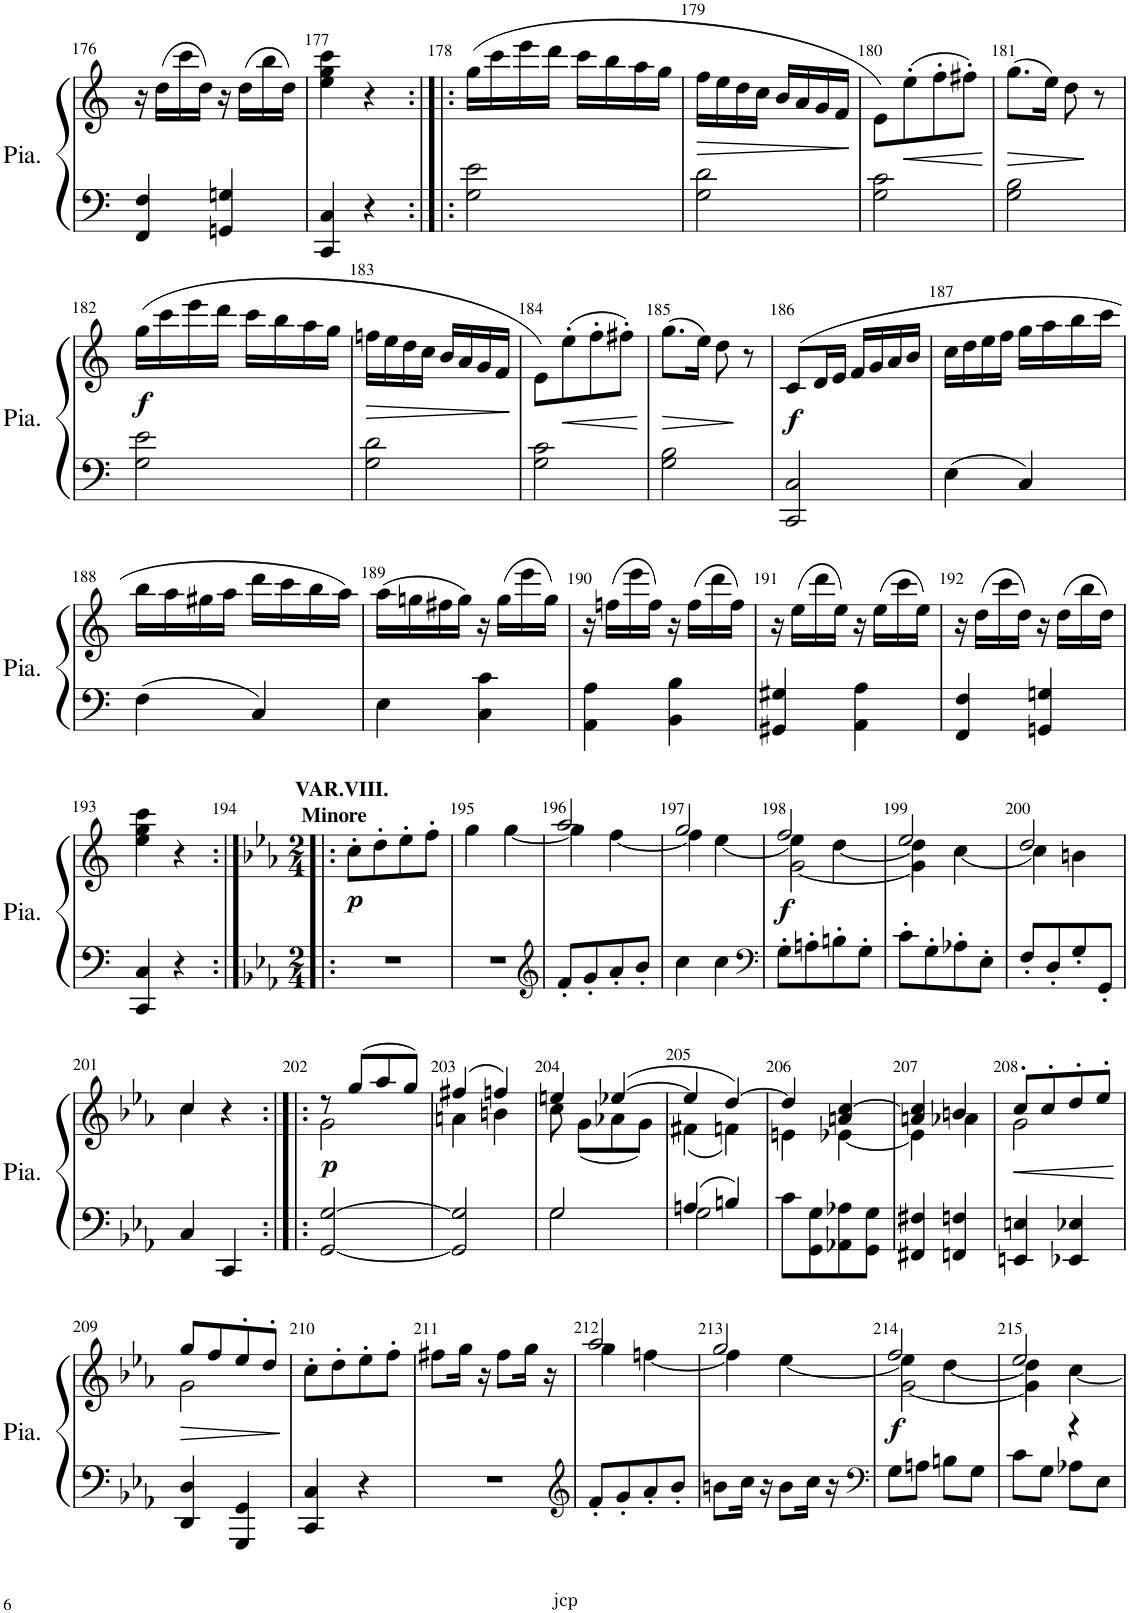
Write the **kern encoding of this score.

**kern	**kern	**dynam
*part1	*part1	*part1
*staff2	*staff1	*staff1/2
*I"Piano	*	*
*I'Pia.	*	*
!!LO:PB:g=z
*clefF4	*clefG2	*
*k[]	*k[]	*
*M2/4	*M2/4	*
=176	=176	=176
4FF/ 4F/	16r	.
.	(16dd\LL	.
.	16ccc\	.
.	16dd\JJ)	.
4GGn/ 4Gn/	16r	.
.	(16dd\LL	.
.	16bb\	.
.	16dd\JJ)	.
=177	=177	=177
4CC/ 4C/	4ee\ 4gg\ 4ccc\	.
4r	4r	.
=178:|!|:	=178:|!|:	=178:|!|:
2G\ 2e\	(16gg\LL	.
.	16ccc\	.
.	16eee\	.
.	16ddd\JJ	.
.	16ccc\LL	.
.	16bb\	.
.	16aa\	.
.	16gg\JJ	.
=179	=179	=179
!	!	!LO:HP:b
2G\ 2d\	16ff\LL	>
.	16ee\	.
.	16dd\	.
.	16cc\JJ	.
.	16b/LL	.
.	16a/	.
.	16g/	.
.	16f/JJ	.
.	.	]
=180	=180	=180
2G\ 2c\	8e\L)	.
!	!	!LO:HP:b
.	(8ee'\	<
.	8ff'\	.
.	8ff#X'\J)	.
.	.	[
=181	=181	=181
!	!	!LO:HP:b
2G\ 2B\	(8.gg\L	>
.	16ee\Jk)	.
.	8dd\	.
.	8r	]
!!LO:LB:g=z
=182	=182	=182
!	!	!LO:DY:b
2G\ 2e\	(16gg\LL	f
.	16ccc\	.
.	16eee\	.
.	16ddd\JJ	.
.	16ccc\LL	.
.	16bb\	.
.	16aa\	.
.	16gg\JJ	.
=183	=183	=183
!	!	!LO:HP:b
2G\ 2d\	16ffn\LL	>
.	16ee\	.
.	16dd\	.
.	16cc\JJ	.
.	16b/LL	.
.	16a/	.
.	16g/	.
.	16f/JJ	.
.	.	]
=184	=184	=184
2G\ 2c\	8e\L)	.
!	!	!LO:HP:b
.	(8ee'\	<
.	8ff'\	.
.	8ff#X'\J)	.
.	.	[
=185	=185	=185
!	!	!LO:HP:b
2G\ 2B\	(8.gg\L	>
.	16ee\Jk)	.
.	8dd\	.
.	8r	]
=186	=186	=186
!	!	!LO:DY:b
2CC/ 2C/	(8c/L	f
.	16d/L	.
.	16e/JJ	.
.	16f/LL	.
.	16g/	.
.	16a/	.
.	16b/JJ	.
=187	=187	=187
4E\	16cc\LL	.
.	16dd\	.
.	16ee\	.
.	16ff\JJ	.
4C/	16gg\LL	.
.	16aa\	.
.	16bb\	.
.	16ccc\JJ	.
!!LO:LB:g=z
=188	=188	=188
4F\	16bb\LL	.
.	16aa\	.
.	16gg#X\	.
.	16aa\JJ	.
4C/	16ddd\LL	.
.	16ccc\	.
.	16bb\	.
.	16aa\JJ)	.
=189	=189	=189
4E\	(16aa\LL	.
.	16ggn\	.
.	16ff#X\	.
.	16gg\JJ)	.
4C\ 4c\	16r	.
.	(16gg\LL	.
.	16eee\	.
.	16gg\JJ)	.
=190	=190	=190
4AA\ 4A\	16r	.
.	(16ffn\LL	.
.	16eee\	.
.	16ff\JJ)	.
4BB\ 4B\	16r	.
.	(16ff\LL	.
.	16ddd\	.
.	16ff\JJ)	.
=191	=191	=191
4GG#X/ 4G#X/	16r	.
.	(16ee\LL	.
.	16ddd\	.
.	16ee\JJ)	.
4AA\ 4A\	16r	.
.	(16ee\LL	.
.	16ccc\	.
.	16ee\JJ)	.
=192	=192	=192
4FF/ 4F/	16r	.
.	(16dd\LL	.
.	16ccc\	.
.	16dd\JJ)	.
4GGn/ 4Gn/	16r	.
.	(16dd\LL	.
.	16bb\	.
.	16dd\JJ)	.
!!LO:LB:g=z
=193	=193	=193
4CC/ 4C/	4ee\ 4gg\ 4ccc\	.
4r	4r	.
=194:|!|:	=194:|!|:	=194:|!|:
*k[b-e-a-]	*k[b-e-a-]	*
*M2/4	*M2/4	*
!	!LO:TX:a:B:t=VAR.VIII.	!
!	!LO:TX:a:B:t=Minore	!
!	!	!LO:DY:b
2r	8cc'\L	p
.	8dd'\	.
.	8ee-'\	.
.	8ff'\J	.
=195	=195	=195
2r	4gg\	.
.	[4gg\	.
=196	=196	=196
*clefG2	*	*
*	*^	*
8f'/L	2aa-/	4gg\]	.
8g'/	.	.	.
8a-'/	.	[4ff\	.
8b-'/J	.	.	.
=197	=197	=197	=197
4cc\	2gg/	4ff\]	.
4cc\	.	[4ee-\	.
*	*v	*v	*
=198	=198	=198
*clefF4	*	*
*	*^	*
*	*	*^	*
!	!	!	!	!LO:DY:b
8G'\L	2ff/	4ee-\]	[2g\	f
8An'\	.	.	.	.
8Bn'\	.	[4dd\	.	.
8G'\J	.	.	.	.
=199	=199	=199	=199	=199
8c'\L	2ee-/	4dd\]	4g\]	.
8G'\	.	.	.	.
8A-X'\	.	[4cc\	4ryy	.
8E-'\J	.	.	.	.
*	*	*v	*v	*
=200	=200	=200	=200
8F'/L	2dd/	4cc\]	.
8D'/	.	.	.
8G'/	.	4bn\	.
8GG'/J	.	.	.
!!LO:LB:g=z	!!
=201	=201	=201	=201
4C/	4cc/	4cc\	.
4CC/	4r	4ryy	.
=202:|!|:	=202:|!|:	=202:|!|:	=202:|!|:
!	!	!	!LO:DY:b
[2GG/ [2G/	8r	2g\	p
.	(8gg/L	.	.
.	8aa-/	.	.
.	8gg/J)	.	.
=203	=203	=203	=203
2GG/] 2G/]	(4ff#X/	4an\	.
.	4ffn/)	4bn\	.
=204	=204	=204	=204
*^	*	*^	*
2G/	2G\	4een/	8ryy	8cc\	.
.	.	.	(8g\L	4.ryy	.
.	.	([4ee-X/	8a-X\	.	.
.	.	.	8g\J)	.	.
*	*	*	*v	*v	*
=205	=205	=205	=205	=205
4An/	2G\	4ee-/]	(4f#X\	.
4Bn/	.	[4dd/)	4fn\)	.
*v	*v	*	*	*
=206	=206	=206	=206
8c\L	4dd/]	4en\	.
8GG\ 8G\	.	.	.
8AA-X\ 8A-X\	4an/ [4cc/	[4e-X\	.
8GG\ 8G\J	.	.	.
=207	=207	=207	=207
4FF#X/ 4F#X/	4an/ 4cc/]	4e-\]	.
4FFn/ 4Fn/	4bn/	4a-X\	.
=208	=208	=208	=208
!	!	!	!LO:HP:b
4EEn/ 4En/	8cc'/L	2g\	<
.	8cc'/	.	.
4EE-X/ 4E-X/	8dd'/	.	.
.	8ee-'/J	.	.
*	*v	*v	*
.	.	[
!!LO:LB:g=z
=209	=209	=209
!	!	!LO:HP:b
*	*^	*
4DD/ 4D/	8gg/L	2g\	>
.	8ff/	.	.
4GGG/ 4GG/	8ee-'/	.	.
.	8dd'/J	.	.
*	*v	*v	*
.	.	]
=210	=210	=210
4CC/ 4C/	8cc'\L	.
.	8dd'\	.
4r	8ee-'\	.
.	8ff'\J	.
=211	=211	=211
2r	8ff#X\L	.
.	16gg\Jk	.
.	16r	.
.	8ff#\L	.
.	16gg\Jk	.
.	16r	.
=212	=212	=212
*clefG2	*	*
*	*^	*
8f'/L	2aa-/	4gg\	.
8g'/	.	.	.
8a-'/	.	[4ffn\	.
8b-'/J	.	.	.
=213	=213	=213	=213
8bn\L	2gg/	4ff\]	.
16cc\Jk	.	.	.
16r	.	.	.
8b\L	.	[4ee-\	.
16cc\Jk	.	.	.
16r	.	.	.
*	*v	*v	*
=214	=214	=214
*clefF4	*	*
*	*^	*
*	*	*^	*
!	!	!	!	!LO:DY:b
8G\L	2ff/	4ee-\]	[2g\	f
8An\J	.	.	.	.
8Bn\L	.	[4dd\	.	.
8G\J	.	.	.	.
=215	=215	=215	=215	=215
8c\L	2ee-/	4dd\]	4g\]	.
8G\J	.	.	.	.
8A-X\L	.	[4cc\	4r	.
8E-\J	.	.	.	.
*	*v	*v	*v	*
=	=	=
*-	*-	*-
